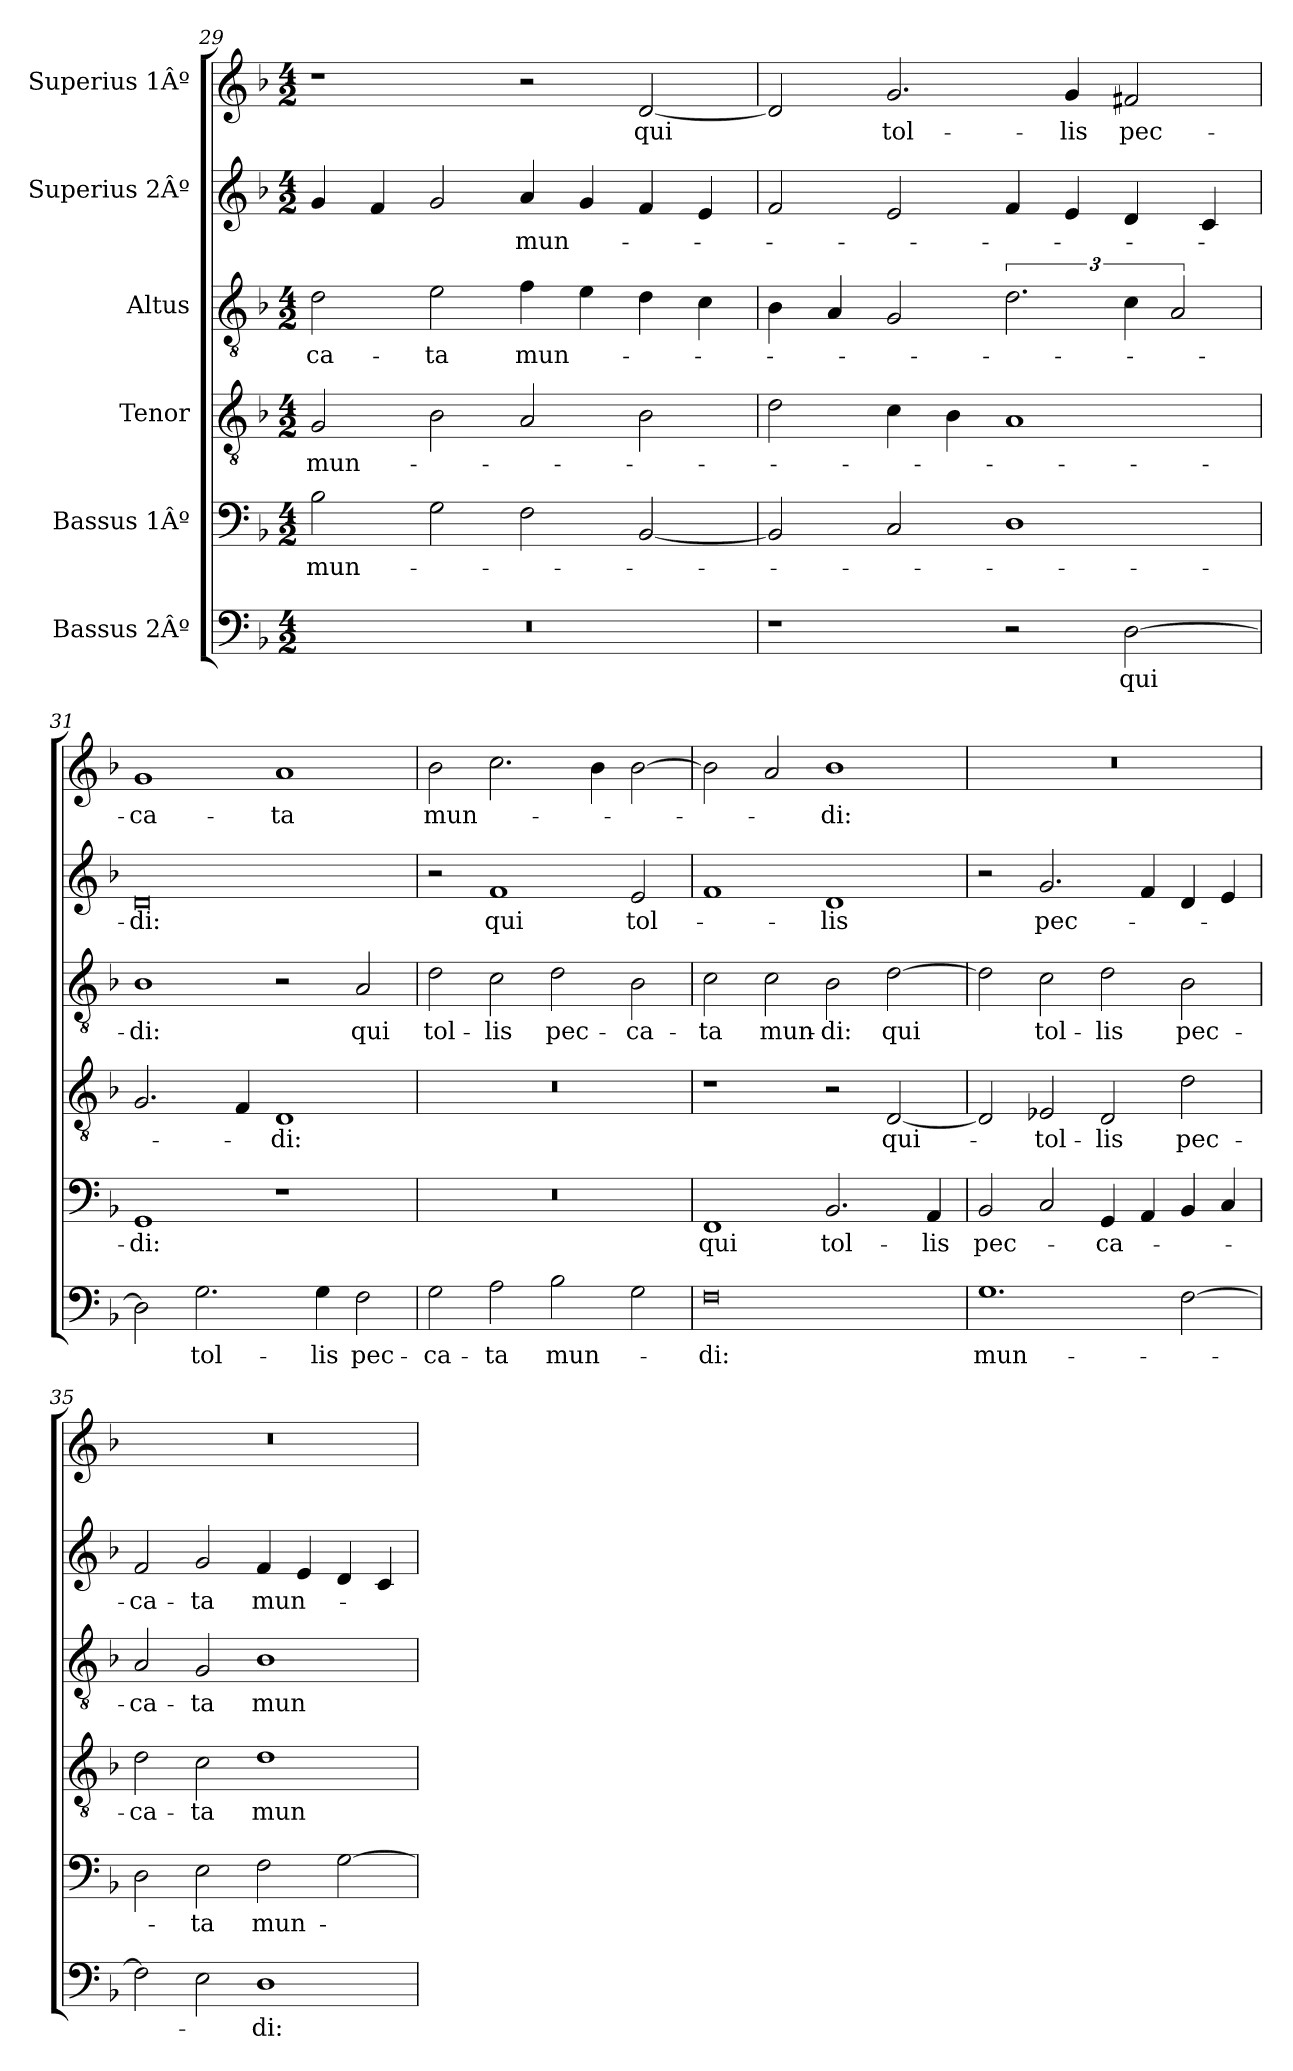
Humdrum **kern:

**kern	**text	**kern	**text	**kern	**text	**kern	**text	**kern	**text	**kern	**text
*part6	*part6	*part5	*part5	*part4	*part4	*part3	*part3	*part2	*part2	*part1	*part1
*staff6	*staff6	*staff5	*staff5	*staff4	*staff4	*staff3	*staff3	*staff2	*staff2	*staff1	*staff1
*I"Bassus 2Âº	*	*I"Bassus 1Âº	*	*I"Tenor	*	*I"Altus	*	*I"Superius 2Âº	*	*I"Superius 1Âº	*
*clefF4	*	*clefF4	*	*clefGv2	*	*clefGv2	*	*clefG2	*	*clefG2	*
*k[b-]	*	*k[b-]	*	*k[b-]	*	*k[b-]	*	*k[b-]	*	*k[b-]	*
*M4/2	*	*M4/2	*	*M4/2	*	*M4/2	*	*M4/2	*	*M4/2	*
=29	=29	=29	=29	=29	=29	=29	=29	=29	=29	=29	=29
0r	.	2B-\	mun-	2G/	mun-	2d\	-ca-	4g/	.	1r	.
.	.	.	.	.	.	.	.	4f/	.	.	.
.	.	2G\	.	2B-\	.	2e\	-ta	2g/	.	.	.
.	.	2F\	.	2A/	.	4f\	mun-	4a/	mun-	2r	.
.	.	.	.	.	.	4e\	.	4g/	.	.	.
.	.	[2BB-/	.	2B-\	.	4d\	.	4f/	.	[2d/	qui
.	.	.	.	.	.	4c\	.	4e/	.	.	.
=30	=30	=30	=30	=30	=30	=30	=30	=30	=30	=30	=30
1r	.	2BB-/]	.	2d\	.	4B-\	.	2f/	.	2d/]	.
.	.	.	.	.	.	4A/	.	.	.	.	.
.	.	2C/	.	4c\	.	2G/	.	2e/	.	2.g/	tol-
.	.	.	.	4B-\	.	.	.	.	.	.	.
2r	.	1D\	.	1A/	.	3.d\	.	4f/	.	.	.
.	.	.	.	.	.	.	.	4e/	.	4g/	-lis
[2D\	qui	.	.	.	.	6c\	.	4d/	.	2f#X/	pec-
.	.	.	.	.	.	3A/	.	.	.	.	.
.	.	.	.	.	.	.	.	4c/	.	.	.
=31	=31	=31	=31	=31	=31	=31	=31	=31	=31	=31	=31
2D\]	.	1GG/	-di:	2.G/	.	1B-\	-di:	0d/	-di:	1g/	-ca-
2.G\	tol-	.	.	.	.	.	.	.	.	.	.
.	.	.	.	4F/	.	.	.	.	.	.	.
.	.	1r	.	1D/	-di:	2r	.	.	.	1a/	-ta
4G\	-lis	.	.	.	.	.	.	.	.	.	.
2F\	pec-	.	.	.	.	2A/	qui	.	.	.	.
=32	=32	=32	=32	=32	=32	=32	=32	=32	=32	=32	=32
2G\	-ca-	0r	.	0r	.	2d\	tol-	2r	.	2b-\	mun-
2A\	-ta	.	.	.	.	2c\	-lis	1f/	qui	2.cc\	.
2B-\	mun-	.	.	.	.	2d\	pec-	.	.	.	.
.	.	.	.	.	.	.	.	.	.	4b-\	.
2G\	.	.	.	.	.	2B-\	-ca-	2e/	tol-	[2b-\	.
=33	=33	=33	=33	=33	=33	=33	=33	=33	=33	=33	=33
0F\	-di:	1FF/	qui	1r	.	2c\	-ta	1f/	.	2b-\]	.
.	.	.	.	.	.	2c\	mun-	.	.	2a/	.
.	.	2.BB-/	tol-	2r	.	2B-\	-di:	1d/	-lis	1b-\	-di:
.	.	.	.	[2D/	qui-	[2d\	qui	.	.	.	.
.	.	4AA/	-lis	.	.	.	.	.	.	.	.
=34	=34	=34	=34	=34	=34	=34	=34	=34	=34	=34	=34
1.G\	mun-	2BB-/	pec-	2D/]	.	2d\]	.	2r	.	0r	.
.	.	2C/	.	2E-X/	-tol-	2c\	tol-	2.g/	pec-	.	.
.	.	4GG/	-ca-	2D/	-lis	2d\	-lis	.	.	.	.
.	.	4AA/	.	.	.	.	.	4f/	.	.	.
[2F\	.	4BB-/	.	2d\	pec-	2B-\	pec-	4d/	.	.	.
.	.	4C/	.	.	.	.	.	4e/	.	.	.
=35	=35	=35	=35	=35	=35	=35	=35	=35	=35	=35	=35
2F\]	.	2D\	.	2d\	-ca-	2A/	-ca-	2f/	-ca-	0r	.
2E\	.	2E\	-ta	2c\	-ta	2G/	-ta	2g/	-ta	.	.
1D\	-di:	2F\	mun-	1d\	mun-	1B-\	mun-	4f/	mun-	.	.
.	.	.	.	.	.	.	.	4e/	.	.	.
.	.	[2G\	.	.	.	.	.	4d/	.	.	.
.	.	.	.	.	.	.	.	4c/	.	.	.
=	=	=	=	=	=	=	=	=	=	=	=
*-	*-	*-	*-	*-	*-	*-	*-	*-	*-	*-	*-
